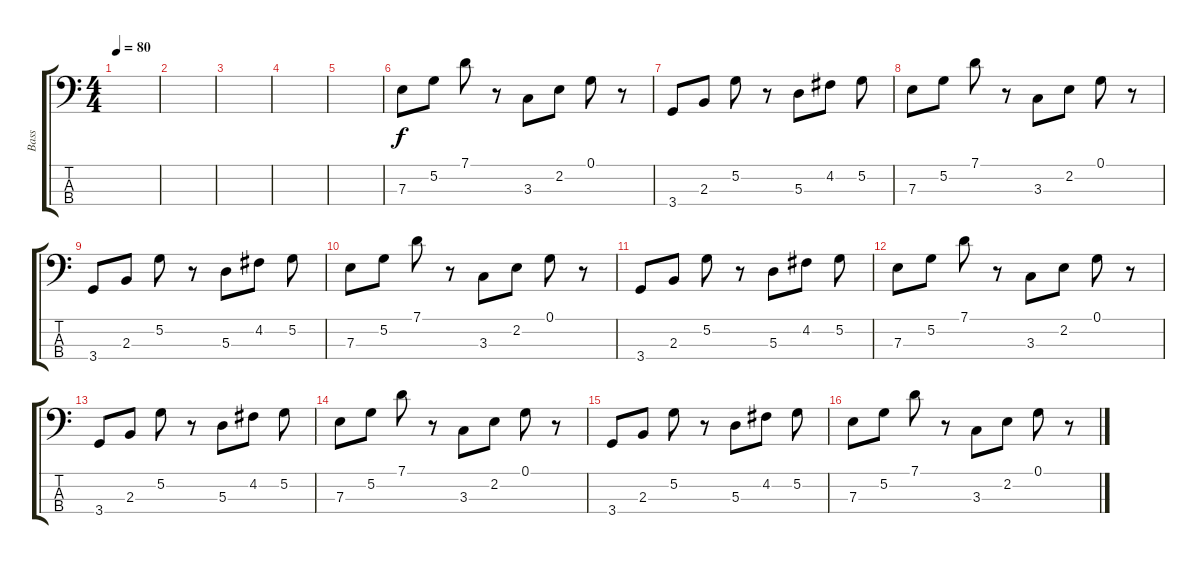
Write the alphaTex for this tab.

\track ("Bass" "Bass") {instrument electricbassfinger}
\staff {score tabs}
\tuning (G2 D2 A1 E1) {hide}
\ts (4 4)
\tempo 80
\clef f4
\ks c
|
|
|
|
|
7.3.8 5.2.8 7.1.8 r.8 3.3.8 2.2.8 0.1.8 r.8 |
3.4.8 2.3.8 5.2.8 r.8 5.3.8 4.2.8 5.2.8 |
7.3.8 5.2.8 7.1.8 r.8 3.3.8 2.2.8 0.1.8 r.8 |
3.4.8 2.3.8 5.2.8 r.8 5.3.8 4.2.8 5.2.8 |
7.3.8 5.2.8 7.1.8 r.8 3.3.8 2.2.8 0.1.8 r.8 |
3.4.8 2.3.8 5.2.8 r.8 5.3.8 4.2.8 5.2.8 |
7.3.8 5.2.8 7.1.8 r.8 3.3.8 2.2.8 0.1.8 r.8 |
3.4.8 2.3.8 5.2.8 r.8 5.3.8 4.2.8 5.2.8 |
7.3.8 5.2.8 7.1.8 r.8 3.3.8 2.2.8 0.1.8 r.8 |
3.4.8 2.3.8 5.2.8 r.8 5.3.8 4.2.8 5.2.8 |
7.3.8 5.2.8 7.1.8 r.8 3.3.8 2.2.8 0.1.8 r.8
